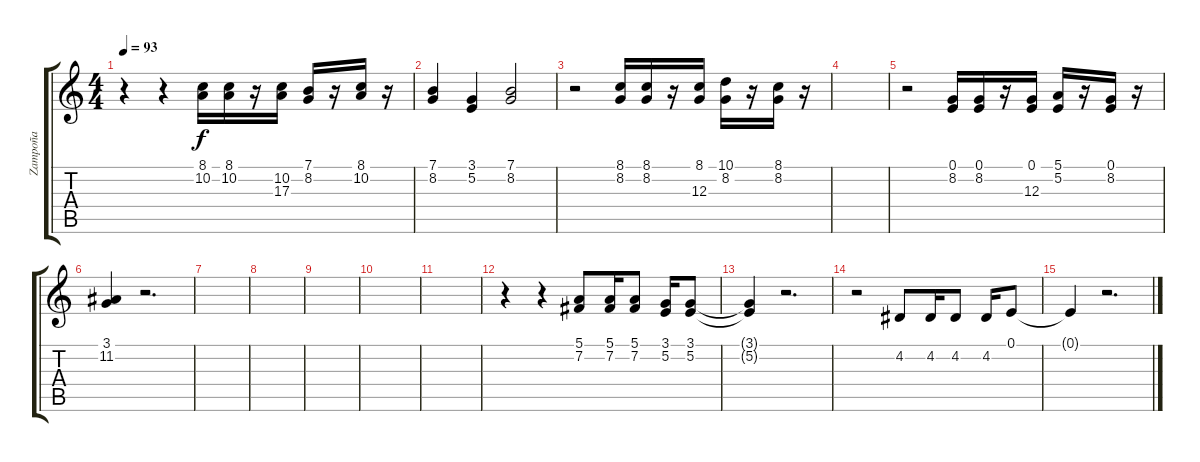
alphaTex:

\track ("Zampoña" "Zampoña") {instrument panflute}
\staff {score tabs}
\tuning (E4 B3 G3 D3 A2 E2) {hide}
\ts (4 4)
\tempo 93
\clef g2
\ks c
r.4{dy f} r.4 (8.1 10.2).16 (8.1 10.2).16 r.16 (10.2 17.3).16 (7.1 8.2).16 r.16 (8.1 10.2).16 r.16 |
(7.1 8.2).4 (3.1 5.2).4 (7.1 8.2).2 |
r.2 (8.1 8.2).16 (8.1 8.2).16 r.16 (8.1 12.3).16 (10.1 8.2).16 r.16 (8.1 8.2).16 r.16 |
|
r.2 (0.1 8.2).16 (0.1 8.2).16 r.16 (0.1 12.3).16 (5.1 5.2).16 r.16 (0.1 8.2).16 r.16 |
(3.1 11.2).4 r.2{d} |
|
|
|
|
|
r.4 r.4 (5.1 7.2).8 (5.1 7.2).16 (5.1 7.2).8 (3.1 5.2).16 (3.1 5.2).8 |
(3.1{t} 5.2{t}).4 r.2{d} |
r.2 4.2.8 4.2.16 4.2.8 4.2.16 0.1.8 |
0.1{t}.4 r.2{d}
